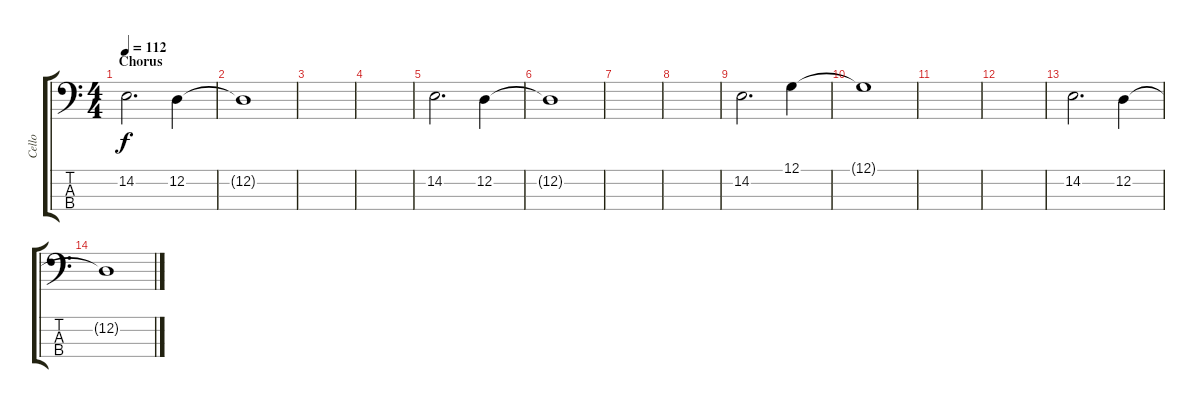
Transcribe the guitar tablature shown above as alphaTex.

\track ("Cello" "Cello") {instrument stringensemble1}
\staff {score tabs}
\tuning (G2 D2 A1 E1) {hide}
\ts (4 4)
\section ("" "Chorus")
\tempo 112
\clef f4
\ks c
14.2.2{d dy f} 12.2.4 |
12.2{t}.1 |
|
|
14.2.2{d} 12.2.4 |
12.2{t}.1 |
|
|
14.2.2{d} 12.1.4 |
12.1{t}.1 |
|
|
14.2.2{d} 12.2.4 |
12.2{t}.1
